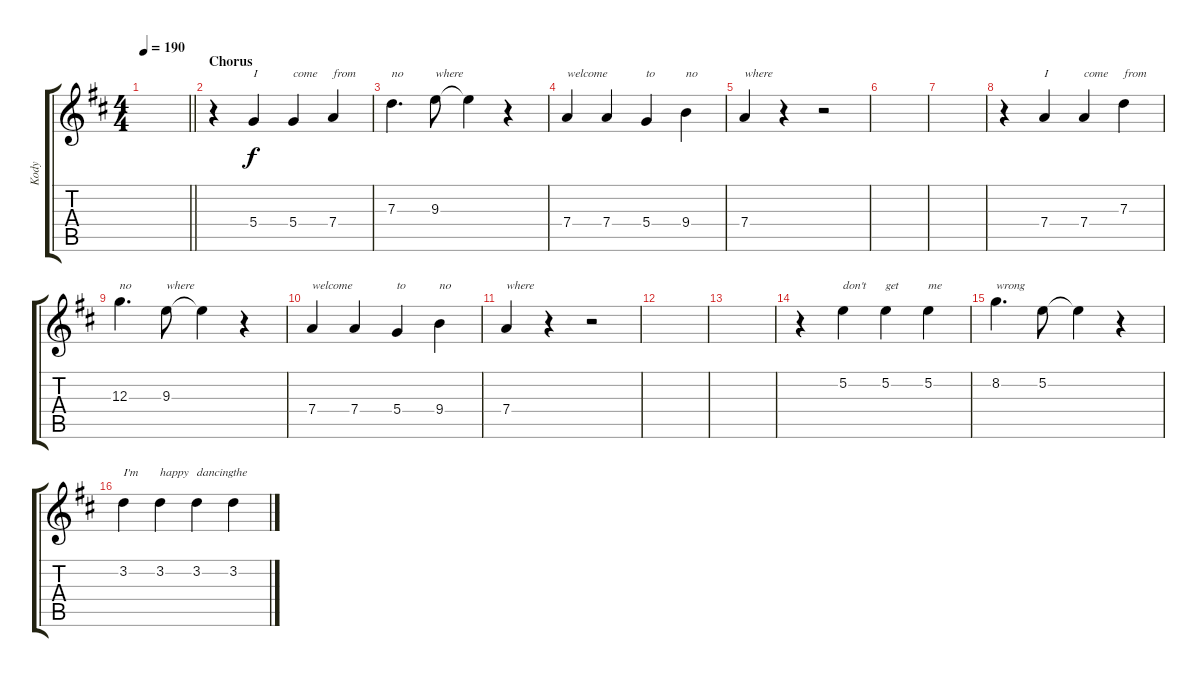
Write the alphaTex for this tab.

\track ("Kody" "Kody") {instrument acousticguitarsteel}
\staff {score tabs}
\tuning (E4 B3 G3 D3 A2 E2) {hide}
\ts (4 4)
\tempo 190
\clef g2
\barLineRight lightlight
\ks d
|
\section ("" "Chorus")
r.4 5.4.4{txt "I"} 5.4.4{txt "come"} 7.4.4{txt "from"} |
7.3.4{d txt "no"} 9.3.8{txt "where"} 9.3{t}.4 r.4 |
7.4.4{txt "welcome"} 7.4.4 5.4.4{txt "to"} 9.4.4{txt "no"} |
7.4.4{txt "where"} r.4 r.2 |
|
|
r.4 7.4.4{txt "I"} 7.4.4{txt "come"} 7.3.4{txt "from"} |
12.3.4{d txt "no"} 9.3.8{txt "where"} 9.3{t}.4 r.4 |
7.4.4{txt "welcome"} 7.4.4 5.4.4{txt "to"} 9.4.4{txt "no"} |
7.4.4{txt "where"} r.4 r.2 |
|
|
r.4 5.2.4{txt "don't"} 5.2.4{txt "get"} 5.2.4{txt "me"} |
8.2.4{d txt "wrong"} 5.2.8 5.2{t}.4 r.4 |
3.2.4{txt "I'm"} 3.2.4{txt "happy"} 3.2.4{txt "dancing"} 3.2.4{txt "the"}
